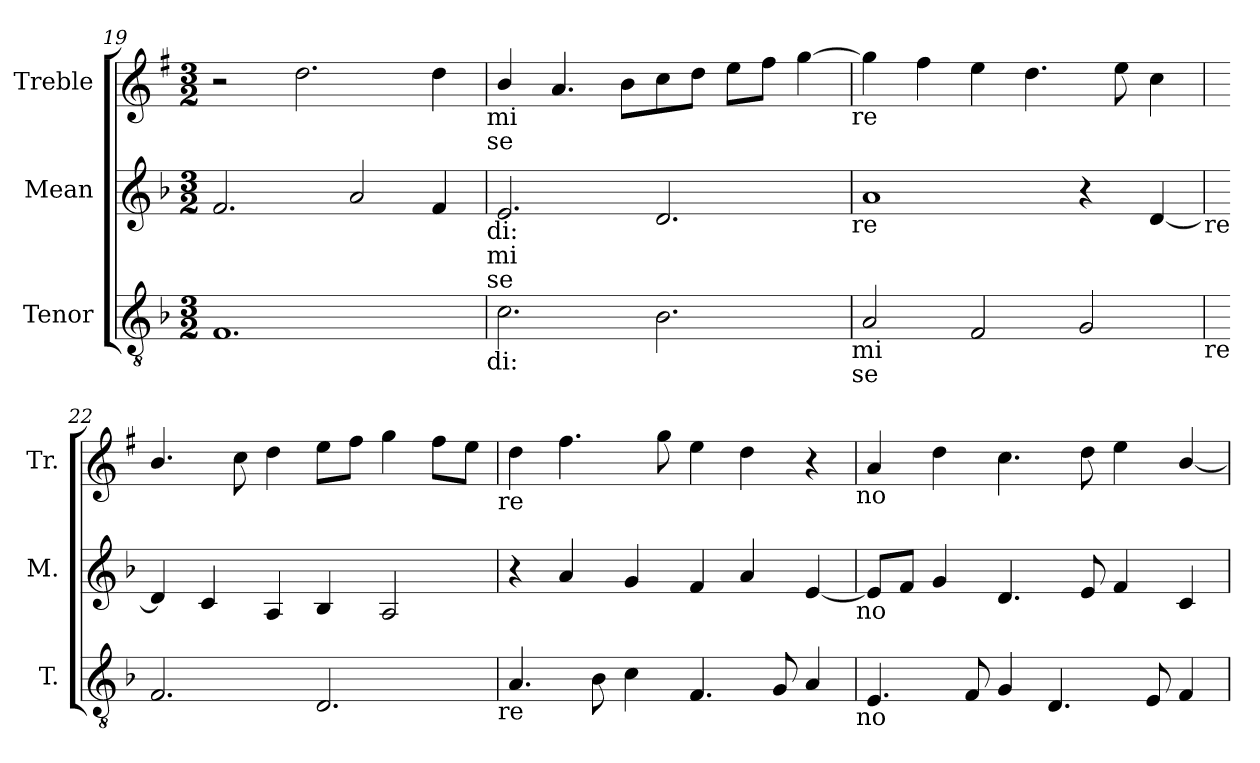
**kern	**kern	**kern
*part3	*part2	*part1
*staff3	*staff2	*staff1
*I"Tenor	*I"Mean	*I"Treble
*I'T.	*I'M.	*I'Tr.
*clefGv2	*clefG2	*clefG2
*	*	*ITrd1c2
*k[b-]	*k[b-]	*k[b-]
*F:	*F:	*F:
*M3/2	*M3/2	*M3/2
=19	=19	=19
1.F	2.f/	2r
.	.	2.cc\
.	2a/	.
.	4f/	4cc\
!	!	!LO:TX:b:t=mi
!	!	!LO:TX:b:t=se
!	!LO:TX:b:t=di&colon;	!
!	!LO:TX:b:t=mi	!
!	!LO:TX:b:t=se	!
!LO:TX:b:t=di&colon;	!	!
=20	=20	=20
2.c\	2.e/	4a/
.	.	4.g/
.	.	8a\L
2.B-\	2.d/	8b-\
.	.	8cc\J
.	.	8dd\L
.	.	8ee\J
.	.	[>4ff\
!	!	!LO:TX:b:t=re
!	!LO:TX:b:t=re	!
!LO:TX:b:t=mi	!	!
!LO:TX:b:t=se	!	!
=21	=21	=21
2A/	1a	4ff\]
.	.	4ee\
2F/	.	4dd\
.	.	4.cc\
2G/	4r	.
.	.	8dd\
.	[>4d/	4b-\
!	!LO:TX:b:t=re	!
!LO:TX:b:t=re	!	!
!!LO:PB:g=z
=22	=22	=22
2.F/	4d/]	4.a/
.	4c/	.
.	.	8b-\
.	4A/	4cc\
2.D/	4B-/	8dd\L
.	.	8ee\J
.	2A/	4ff\
.	.	8ee\L
.	.	8dd\J
!	!	!LO:TX:b:t=re
!LO:TX:b:t=re	!	!
=23	=23	=23
4.A/	4r	4cc\
.	4a/	4.ee\
8B-\	.	.
4c\	4g/	.
.	.	8ff\
4.F/	4f/	4dd\
.	4a/	4cc\
8G/	.	.
4A/	[<4e/	4r
!	!	!LO:TX:b:t=no
!	!LO:TX:b:t=no	!
!LO:TX:b:t=no	!	!
=24	=24	=24
4.E/	8e/L]	4g/
.	8f/J	.
.	4g/	4cc\
8F/	.	.
4G/	4.d/	4.b-\
4.D/	.	.
.	8e/	8cc\
.	4f/	4dd\
8E/	.	.
4F/	4c/	[<4a/
=	=	=
*-	*-	*-
